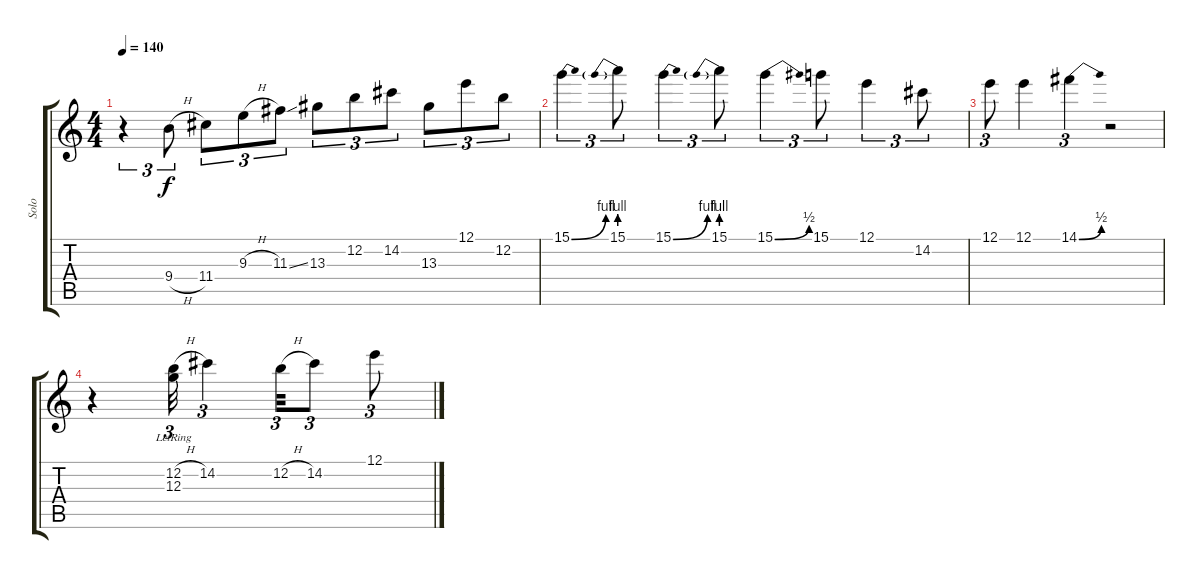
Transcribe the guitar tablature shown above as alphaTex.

\track ("Solo" "Solo") {instrument electricguitarclean}
\staff {score tabs}
\tuning (E4 B3 G3 D3 A2 E2) {hide}
\ts (4 4)
\tempo 140
\clef g2
\ks c
r.4{tu (3 2) dy f} 9.4{h}.8{tu (3 2)} 11.4.8{tu (3 2)} 9.3{h}.8{tu (3 2)} 11.3{ss}.8{tu (3 2)} 13.3.8{tu (3 2)} 12.2.8{tu (3 2)} 14.2.8{tu (3 2)} 13.3.8{tu (3 2)} 12.1.8{tu (3 2)} 12.2.8{tu (3 2)} |
15.1{be (bend 0 0 60 4)}.4{tu (3 2)} 15.1{be (prebend 0 4 60 4)}.8{tu (3 2)} 15.1{be (bend 0 0 60 4)}.4{tu (3 2)} 15.1{be (prebend 0 4 60 4)}.8{tu (3 2)} 15.1{be (bend 0 0 60 2)}.4{tu (3 2)} 15.1.8{tu (3 2)} 12.1.4{tu (3 2)} 14.2.8{tu (3 2)} |
12.1.8{tu (3 2)} 12.1.4 14.1{be (bend 0 0 60 2)}.4{tu (3 2)} r.2 |
r.4 (12.2{h} 12.3{lr}).32{tu (3 2)} 14.2.4{tu (3 2)} 12.2{h}.32{tu (3 2)} 14.2.8{tu (3 2)} 12.1.8{tu (3 2)}
